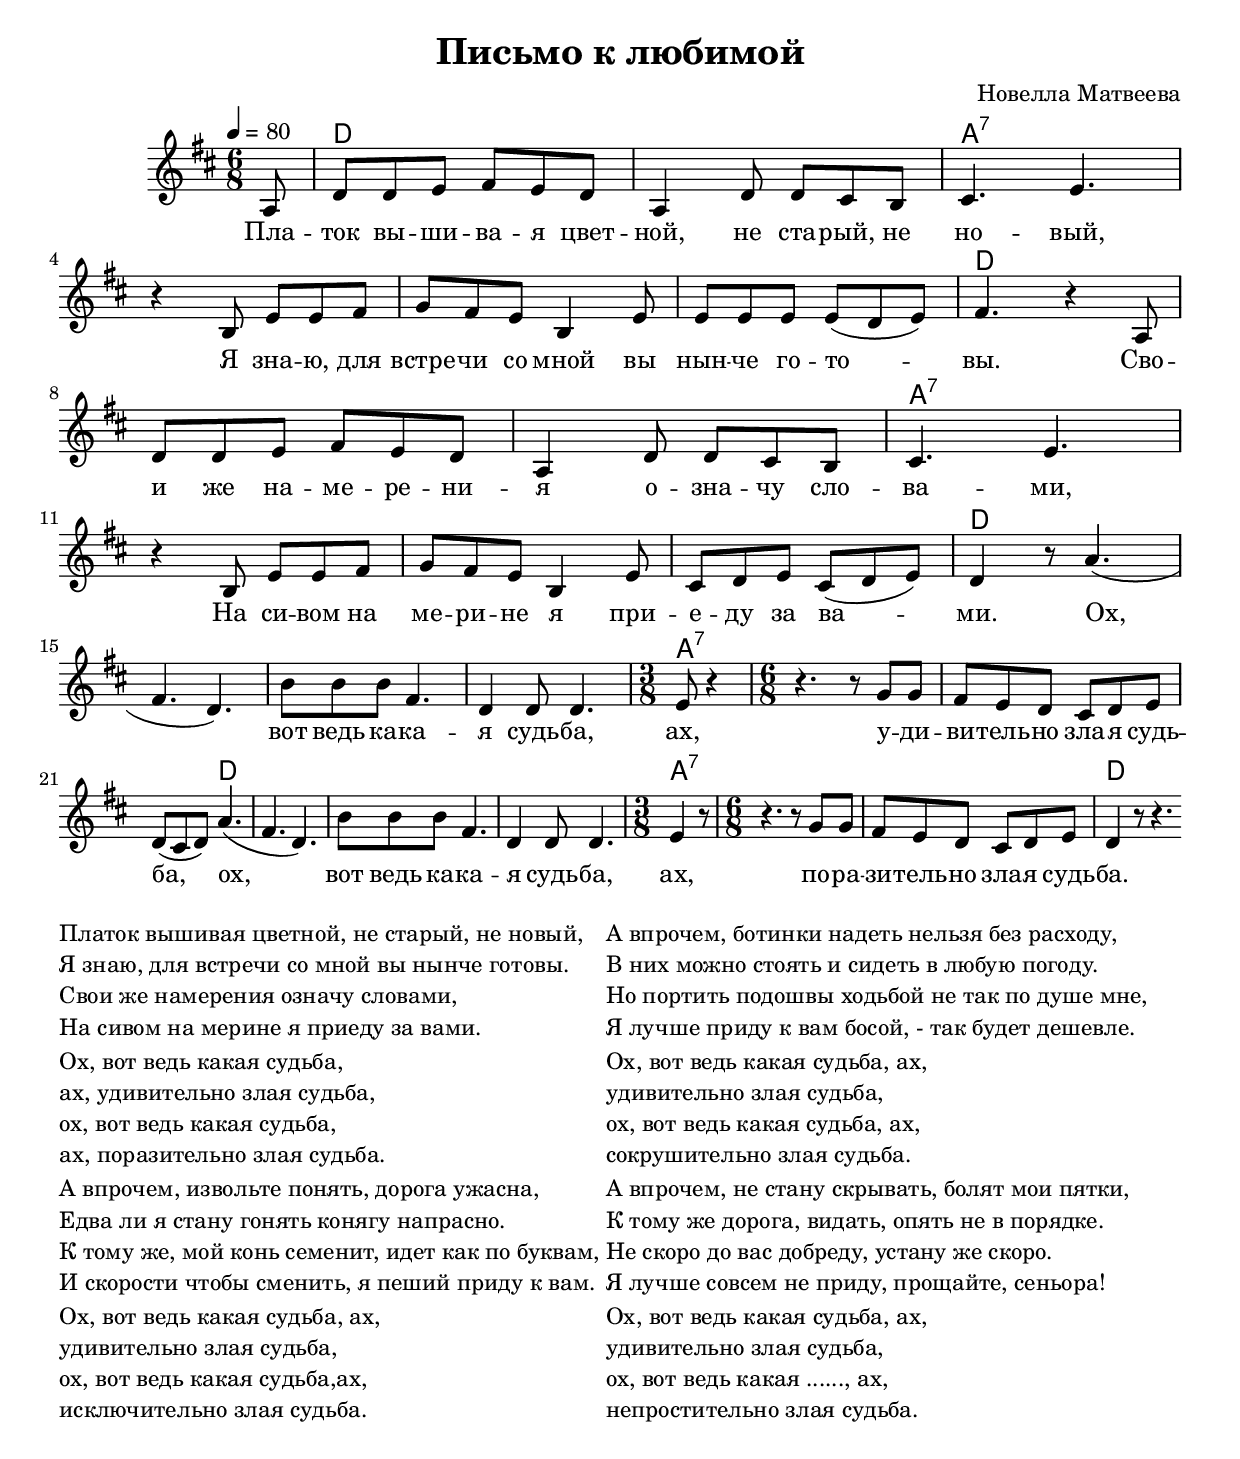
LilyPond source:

\header {
  title = "Письмо к любимой"
  composer = "Новелла Матвеева"
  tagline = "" % removed footer line
}

%\version "2.10.33"

% European system (A B H C D E F G)
\include "deutsch.ly"

% установка размера бумаги - полезно для одностраничного pdf
% #(set! paper-alist (cons '("my size" . (cons (* 210 mm) (* 297 mm))) paper-alist)) % это обычный A4
#(set! paper-alist (cons '("my size" . (cons (* 210 mm) (* 272 mm))) paper-alist)) % урезал высоту чтобы убрать пустое поле

\paper {
  #(set-paper-size "my size")
}

lnotes =
\transpose c d {
  \relative c' {
    \time 6/8
    \key c \major
    \tempo 4 = 80
    \override Fingering #'add-stem-support = ##t
    \partial 8
    g8 c c d e d c g4 c8 c h a h4. d4. \break               % пла
    r4 a8 d d e f e d a4 d8 d d d d( c d) e4.               % я знаю
    r4 g,8 \break c c d e d c g4 c8 c h a h4. d4. \break    % свои
    r4 a8 d d e f e d a4 d8 h c d h( c d) c4 r8             % на сивом
    g'4.( \break e4. c4.)                                   % ох
    a'8 a a e4. c4 c8 c4. \time 3/8 d8 r4 \time 6/8         % вот
    r4. r8 f8 f e d c h c d c( h c)                         % удиви
    g'4.( e4. c4.)                                          % ох
    a'8 a a e4. c4 c8 c4. \time 3/8 d4 r8 \time 6/8 r4. r8  % вот
    f8 f e d c h c d c4 r8 r4.                              % порази
    \bar ":|"
  }
}

ltext = \lyricmode {
  Пла -- ток вы -- ши -- ва -- я цвет -- ной, не ста -- рый, не но -- вый,
  Я зна -- ю, для встре -- чи со мной вы нын -- че го -- то -- вы.
  Сво -- и же на -- ме -- ре -- ни -- я о -- зна -- чу сло -- ва -- ми,
  На си -- вом на ме -- ри -- не я при -- е -- ду за ва -- ми.

  Ох, вот ведь ка -- ка -- я судь -- ба, ах,
  у -- ди -- ви -- тель -- но зла -- я судь -- ба,
  ох, вот ведь ка -- ка -- я судь -- ба, ах,
  по -- ра -- зи -- тель -- но зла -- я судь -- ба.
}

\score {
  <<
    \transpose c d { \chords { \germanChords s8 c2. s2. g2.:7 s2. s2. s2. c2. s2. s2. g2.:7 s2. s2. s2. c2. s1. s2. g2.:7 s1. c4. s1. s2. g4.:7 s1. c2. } }
    \new Voice = "guit" \lnotes
    \new Lyrics \lyricsto "guit" \ltext
  >>
  \midi{}
  \layout{}
}

\markup {
%  \override #'(font-size . -2) % так можно изменить размер шрифта
  \column {
    "Платок вышивая цветной, не старый, не новый,"
    "Я знаю, для встречи со мной вы нынче готовы."
    "Свои же намерения означу словами,"
    "На сивом на мерине я приеду за вами."
    \vspace #.1
    "Ох, вот ведь какая судьба,"
    "ах, удивительно злая судьба,"
    "ох, вот ведь какая судьба,"
    "ах, поразительно злая судьба."
    \vspace #.1
    "А впрочем, извольте понять, дорога ужасна,"
    "Едва ли я стану гонять конягу напрасно."
    "К тому же, мой конь семенит, идет как по буквам,"
    "И скорости чтобы сменить, я пеший приду к вам."
    \vspace #.1
    "Ох, вот ведь какая судьба, ах,"
    "удивительно злая судьба,"
    "ох, вот ведь какая судьба,ах,"
    "исключительно злая судьба."
  }
%  \override #'(font-size . -2)
  \column {
    "А впрочем, ботинки надеть нельзя без расходу,"
    "В них можно стоять и сидеть в любую погоду."
    "Но портить подошвы ходьбой не так по душе мне,"
    "Я лучше приду к вам босой, - так будет дешевле."
    \vspace #.1
    "Ох, вот ведь какая судьба, ах,"
    "удивительно злая судьба,"
    "ох, вот ведь какая судьба, ах,"
    "сокрушительно злая судьба."
    \vspace #.1
    "А впрочем, не стану скрывать, болят мои пятки,"
    "К тому же дорога, видать, опять не в порядке."
    "Не скоро до вас добреду, устану же скоро."
    "Я лучше совсем не приду, прощайте, сеньора!"
    \vspace #.1
    "Ох, вот ведь какая судьба, ах,"
    "удивительно злая судьба,"
    "ох, вот ведь какая ......, ах,"
    "непростительно злая судьба."
  }
}

